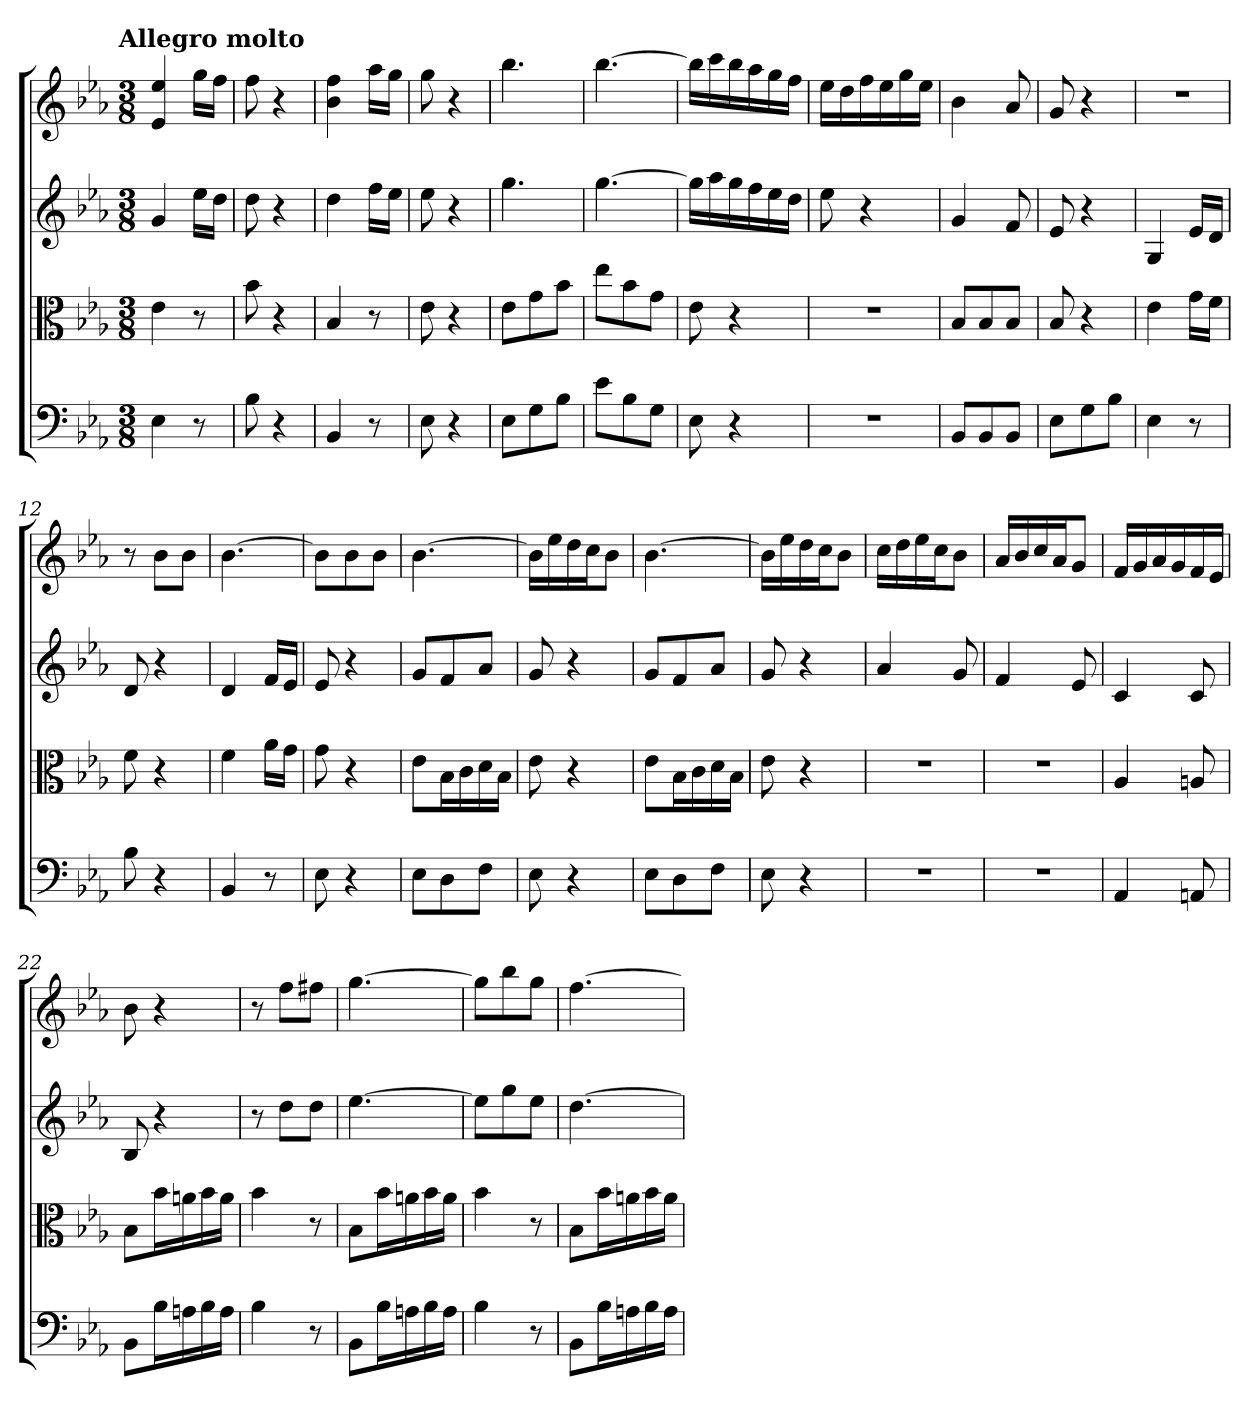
**kern	**kern	**kern	**kern
*part4	*part3	*part2	*part1
*staff4	*staff3	*staff2	*staff1
*clefF4	*clefC3	*clefG2	*clefG2
*k[b-e-a-]	*k[b-e-a-]	*k[b-e-a-]	*k[b-e-a-]
*E-:	*E-:	*E-:	*E-:
!!LO:TX:omd:t=Allegro molto
*M3/8	*M3/8	*M3/8	*M3/8
*MM132	*MM132	*MM132	*MM132
=	=	=	=
4E-	4e-	4g	4e- 4ee-
8r	8r	16ee-\LL	16gg\LL
.	.	16dd\JJ	16ff\JJ
=2	=2	=2	=2
8B-	8b-	8dd	8ff
4r	4r	4r	4r
=3	=3	=3	=3
4BB-	4B-	4dd	4b- 4ff
8r	8r	16ff\LL	16aa-\LL
.	.	16ee-\JJ	16gg\JJ
=4	=4	=4	=4
8E-	8e-	8ee-	8gg
4r	4r	4r	4r
=5	=5	=5	=5
8E-\L	8e-\L	4.gg	4.bb-
8G\	8g\	.	.
8B-\J	8b-\J	.	.
=6	=6	=6	=6
8e-\L	8ee-\L	[4.gg	[4.bb-
8B-\	8b-\	.	.
8G\J	8g\J	.	.
=7	=7	=7	=7
8E-	8e-	16gg\LL]	16bb-\LL]
.	.	16aa-\	16ccc\
4r	4r	16gg\	16bb-\
.	.	16ff\	16aa-\
.	.	16ee-\	16gg\
.	.	16dd\JJ	16ff\JJ
=8	=8	=8	=8
4.r	4.r	8ee-	16ee-\LL
.	.	.	16dd\
.	.	4r	16ff\
.	.	.	16ee-\
.	.	.	16gg\
.	.	.	16ee-\JJ
=9	=9	=9	=9
8BB-/L	8B-/L	4g	4b-
8BB-/	8B-/	.	.
8BB-/J	8B-/J	8f	8a-
=10	=10	=10	=10
8E-\L	8B-	8e-	8g
8G\	4r	4r	4r
8B-\J	.	.	.
=11	=11	=11	=11
4E-	4e-	4G	4.r
8r	16g\LL	16e-/LL	.
.	16f\JJ	16d/JJ	.
=12	=12	=12	=12
8B-	8f	8d	8r
4r	4r	4r	8b-\L
.	.	.	8b-\J
=13	=13	=13	=13
4BB-	4f	4d	[4.b-
8r	16a-\LL	16f/LL	.
.	16g\JJ	16e-/JJ	.
=14	=14	=14	=14
8E-	8g	8e-	8b-\L]
4r	4r	4r	8b-\
.	.	.	8b-\J
=15	=15	=15	=15
8E-\L	8e-\L	8g/L	[4.b-
8D\	16B-\L	8f/	.
.	16c\	.	.
8F\J	16d\	8a-/J	.
.	16B-\JJ	.	.
=16	=16	=16	=16
8E-	8e-	8g	16b-\LL]
.	.	.	16ee-\
4r	4r	4r	16dd\
.	.	.	16cc\J
.	.	.	8b-\J
=17	=17	=17	=17
8E-\L	8e-\L	8g/L	[4.b-
8D\	16B-\L	8f/	.
.	16c\	.	.
8F\J	16d\	8a-/J	.
.	16B-\JJ	.	.
=18	=18	=18	=18
8E-	8e-	8g	16b-\LL]
.	.	.	16ee-\
4r	4r	4r	16dd\
.	.	.	16cc\J
.	.	.	8b-\J
=19	=19	=19	=19
4.r	4.r	4a-	16cc\LL
.	.	.	16dd\
.	.	.	16ee-\
.	.	.	16cc\J
.	.	8g	8b-\J
=20	=20	=20	=20
4.r	4.r	4f	16a-/LL
.	.	.	16b-/
.	.	.	16cc/
.	.	.	16a-/J
.	.	8e-	8g/J
=21	=21	=21	=21
4AA-	4A-	4c	16f/LL
.	.	.	16g/
.	.	.	16a-/
.	.	.	16g/
8AAn	8An	8c	16f/
.	.	.	16e-/JJ
=22	=22	=22	=22
8BB-\L	8B-\L	8B-	8b-
16B-\L	16b-\L	4r	4r
16An\	16an\	.	.
16B-\	16b-\	.	.
16A\JJ	16a\JJ	.	.
=23	=23	=23	=23
4B-	4b-	8r	8r
.	.	8dd\L	8ff\L
8r	8r	8dd\J	8ff#X\J
=24	=24	=24	=24
8BB-\L	8B-\L	[4.ee-	[4.gg
16B-\L	16b-\L	.	.
16An\	16an\	.	.
16B-\	16b-\	.	.
16A\JJ	16a\JJ	.	.
=25	=25	=25	=25
4B-	4b-	8ee-\L]	8gg\L]
.	.	8gg\	8bb-\
8r	8r	8ee-\J	8gg\J
=26	=26	=26	=26
8BB-\L	8B-\L	[4.dd	[4.ff
16B-\L	16b-\L	.	.
16An\	16an\	.	.
16B-\	16b-\	.	.
16A\JJ	16a\JJ	.	.
=	=	=	=
*-	*-	*-	*-
